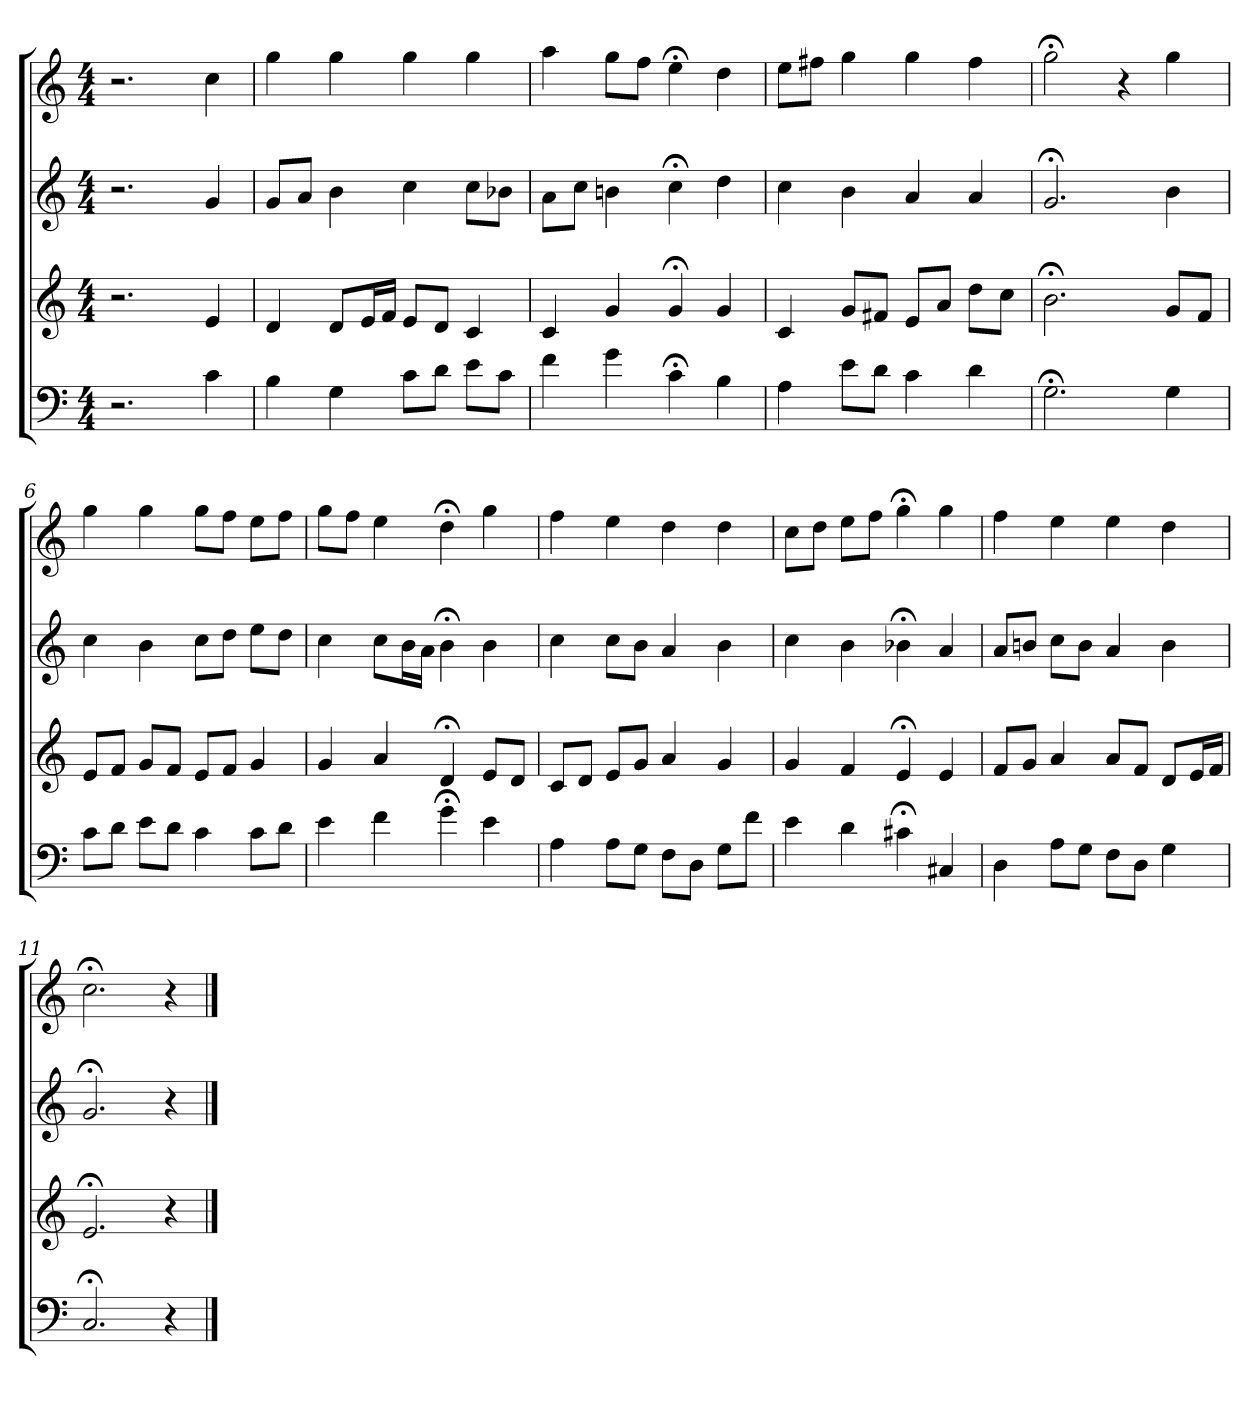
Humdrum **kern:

**kern	**kern	**kern	**kern
*part4	*part3	*part2	*part1
*staff4	*staff3	*staff2	*staff1
*clefF4	*clefG2	*clefG2	*clefG2
*k[]	*k[]	*k[]	*k[]
*C:	*C:	*C:	*C:
*M4/4	*M4/4	*M4/4	*M4/4
=1	=1	=1	=1
2.r	2.r	2.r	2.r
4c	4e	4g	4cc
=2	=2	=2	=2
4B	4d	8g/L	4gg
.	.	8a/J	.
4G	8d/L	4b	4gg
.	16e/L	.	.
.	16f/JJ	.	.
8c\L	8e/L	4cc	4gg
8d\J	8d/J	.	.
8e\L	4c	8cc\L	4gg
8c\J	.	8b-X\J	.
=3	=3	=3	=3
4f	4c	8a\L	4aa
.	.	8cc\J	.
4g	4g	4bn	8gg\L
.	.	.	8ff\J
4c;<	4g;<	4cc;<	4ee;<
4B	4g	4dd	4dd
=4	=4	=4	=4
4A	4c	4cc	8ee\L
.	.	.	8ff#X\J
8e\L	8g/L	4b	4gg
8d\J	8f#X/J	.	.
4c	8e/L	4a	4gg
.	8a/J	.	.
4d	8dd\L	4a	4ff#
.	8cc\J	.	.
=5	=5	=5	=5
2.G;<	2.b;<	2.g;<	2gg;<
.	.	.	4r
4G	8g/L	4b	4gg
.	8f/J	.	.
=6	=6	=6	=6
8c\L	8e/L	4cc	4gg
8d\J	8f/J	.	.
8e\L	8g/L	4b	4gg
8d\J	8f/J	.	.
4c	8e/L	8cc\L	8gg\L
.	8f/J	8dd\J	8ff\J
8c\L	4g	8ee\L	8ee\L
8d\J	.	8dd\J	8ff\J
=7	=7	=7	=7
4e	4g	4cc	8gg\L
.	.	.	8ff\J
4f	4a	8cc\L	4ee
.	.	16b\L	.
.	.	16a\JJ	.
4g;<	4d;<	4b;<	4dd;<
4e	8e/L	4b	4gg
.	8d/J	.	.
=8	=8	=8	=8
4A	8c/L	4cc	4ff
.	8d/J	.	.
8A\L	8e/L	8cc\L	4ee
8G\J	8g/J	8b\J	.
8F\L	4a	4a	4dd
8D\J	.	.	.
8G\L	4g	4b	4dd
8f\J	.	.	.
=9	=9	=9	=9
4e	4g	4cc	8cc\L
.	.	.	8dd\J
4d	4f	4b	8ee\L
.	.	.	8ff\J
4c#X;<	4e;<	4b-X;<	4gg;<
4C#X	4e	4a	4gg
=10	=10	=10	=10
4D	8f/L	8a/L	4ff
.	8g/J	8bn/J	.
8A\L	4a	8cc\L	4ee
8G\J	.	8b\J	.
8F\L	8a/L	4a	4ee
8D\J	8f/J	.	.
4G	8d/L	4b	4dd
.	16e/L	.	.
.	16f/JJ	.	.
=11	=11	=11	=11
2.C;<	2.e;<	2.g;<	2.cc;<
4r	4r	4r	4r
==	==	==	==
*-	*-	*-	*-
